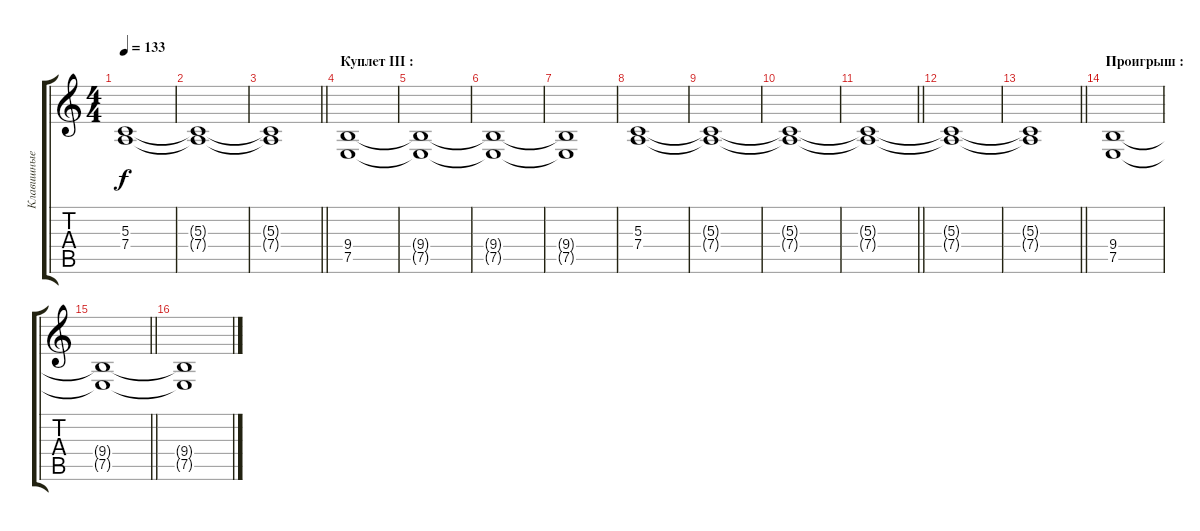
\track ("Клавишные" "Клавишные") {instrument pad2warm}
\staff {score tabs}
\tuning (E4 B3 G3 D3 A2 E2) {hide}
\ts (4 4)
\tempo 133
\clef g2
\ks c
(5.3{t} 7.4{t}).1{dy f} |
(5.3{t} 7.4{t}).1 |
\barLineRight lightlight
(5.3{t} 7.4{t}).1 |
\section ("" "Куплет III :")
(9.4 7.5).1 |
(9.4{t} 7.5{t}).1 |
(9.4{t} 7.5{t}).1 |
(9.4{t} 7.5{t}).1 |
(5.3 7.4).1 |
(5.3{t} 7.4{t}).1 |
(5.3{t} 7.4{t}).1 |
\barLineRight lightlight
(5.3{t} 7.4{t}).1 |
(5.3{t} 7.4{t}).1 |
\barLineRight lightlight
(5.3{t} 7.4{t}).1 |
\section ("" "Проигрыш :")
(9.4 7.5).1 |
\barLineRight lightlight
(9.4{t} 7.5{t}).1 |
(9.4{t} 7.5{t}).1
